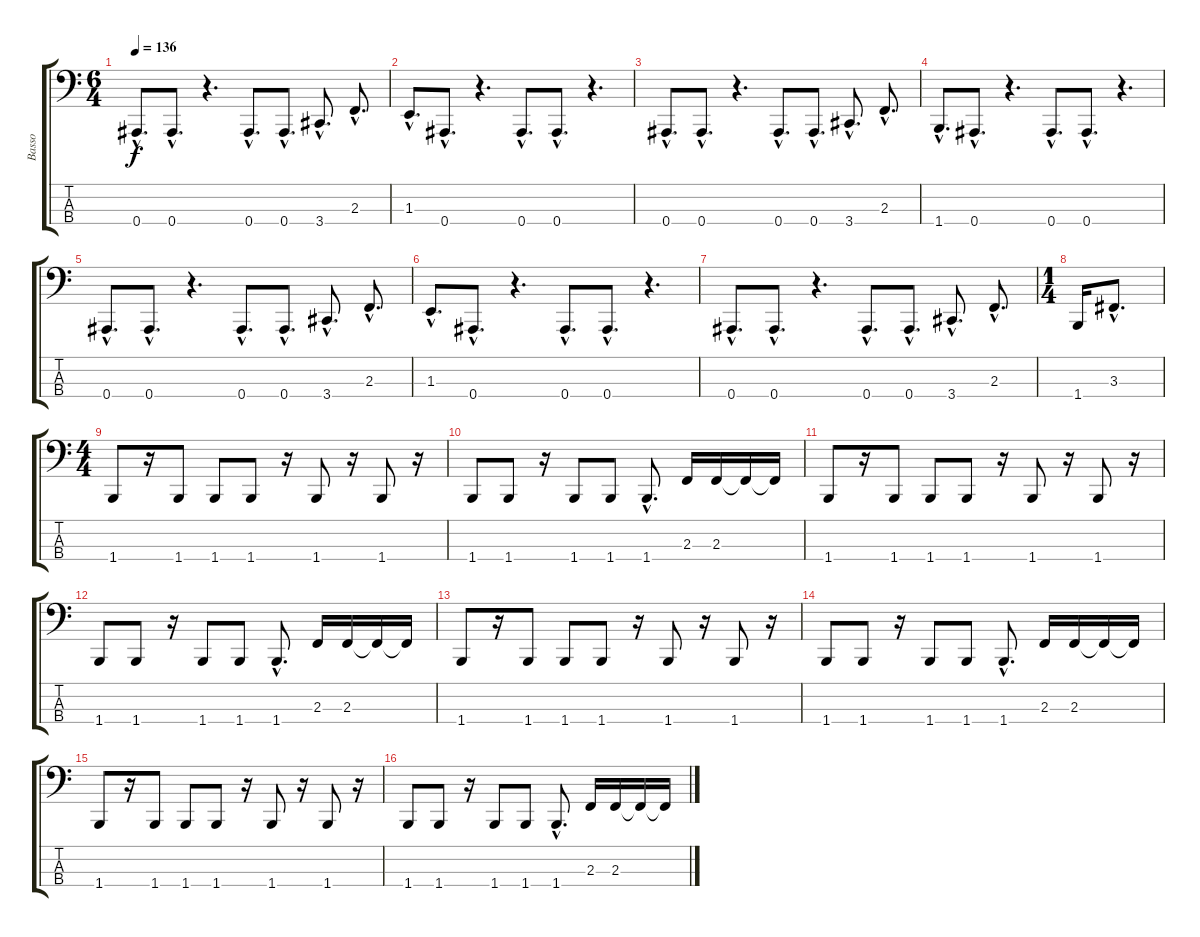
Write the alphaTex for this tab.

\track ("Basso" "Basso") {instrument slapbass2}
\staff {score tabs}
\tuning (Db2 Ab1 Eb1 Bb0) {hide}
\ts (6 4)
\tempo 136
\clef f4
\ks c
0.4{hac}.8{d dy f} 0.4{hac}.8{d} r.4{d} 0.4{hac}.8{d} 0.4{hac}.8{d} 3.4{hac}.8{d} 2.3{hac}.8{d} |
1.3{hac}.8{d} 0.4{hac}.8{d} r.4{d} 0.4{hac}.8{d} 0.4{hac}.8{d} r.4{d} |
0.4{hac}.8{d} 0.4{hac}.8{d} r.4{d} 0.4{hac}.8{d} 0.4{hac}.8{d} 3.4{hac}.8{d} 2.3{hac}.8{d} |
1.4{hac}.8{d} 0.4{hac}.8{d} r.4{d} 0.4{hac}.8{d} 0.4{hac}.8{d} r.4{d} |
0.4{hac}.8{d} 0.4{hac}.8{d} r.4{d} 0.4{hac}.8{d} 0.4{hac}.8{d} 3.4{hac}.8{d} 2.3{hac}.8{d} |
1.3{hac}.8{d} 0.4{hac}.8{d} r.4{d} 0.4{hac}.8{d} 0.4{hac}.8{d} r.4{d} |
0.4{hac}.8{d} 0.4{hac}.8{d} r.4{d} 0.4{hac}.8{d} 0.4{hac}.8{d} 3.4{hac}.8{d} 2.3{hac}.8{d} |
\ts (1 4)
1.4.16 3.3{hac}.8{d} |
\ts (4 4)
1.4.8 r.16 1.4.8 1.4.8 1.4.8 r.16 1.4.8 r.16 1.4.8 r.16 |
1.4.8 1.4.8 r.16 1.4.8 1.4.8 1.4{hac}.8{d} 2.3.16 2.3.16 2.3{t}.16 2.3{t}.16 |
1.4.8 r.16 1.4.8 1.4.8 1.4.8 r.16 1.4.8 r.16 1.4.8 r.16 |
1.4.8 1.4.8 r.16 1.4.8 1.4.8 1.4{hac}.8{d} 2.3.16 2.3.16 2.3{t}.16 2.3{t}.16 |
1.4.8 r.16 1.4.8 1.4.8 1.4.8 r.16 1.4.8 r.16 1.4.8 r.16 |
1.4.8 1.4.8 r.16 1.4.8 1.4.8 1.4{hac}.8{d} 2.3.16 2.3.16 2.3{t}.16 2.3{t}.16 |
1.4.8 r.16 1.4.8 1.4.8 1.4.8 r.16 1.4.8 r.16 1.4.8 r.16 |
1.4.8 1.4.8 r.16 1.4.8 1.4.8 1.4{hac}.8{d} 2.3.16 2.3.16 2.3{t}.16 2.3{t}.16
